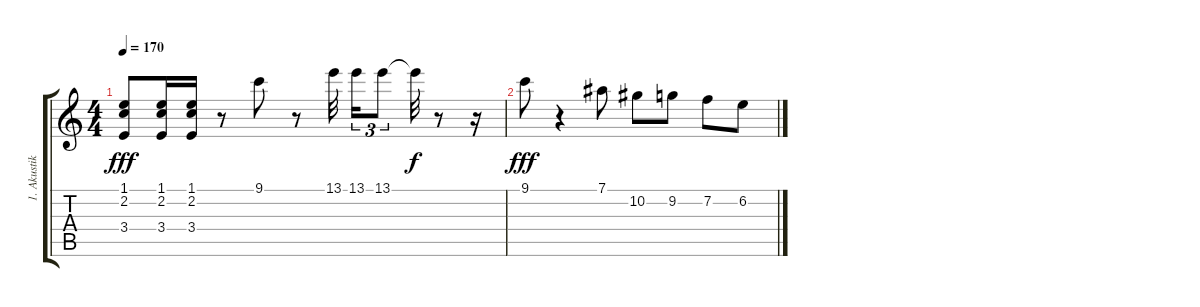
\track ("1. Akustik-Gitarre" "1. Akustik") {instrument acousticguitarnylon}
\staff {score tabs}
\tuning (Eb4 Bb3 Gb3 Db3 Ab2 Eb2) {hide}
\ts (4 4)
\tempo 170
\clef g2
\ks c
(1.1 2.2 3.4).8{dy fff} (1.1 2.2 3.4).16 (1.1 2.2 3.4).16 r.8 9.1.8 r.8 13.1.32{beam splitsecondary} 13.1.16{tu (3 2)} 13.1.8{tu (3 2)} 13.1{t}.32{dy f} r.8 r.16 |
9.1.8{dy fff} r.4 7.1.8 10.2.8 9.2.8 7.2.8 6.2.8
